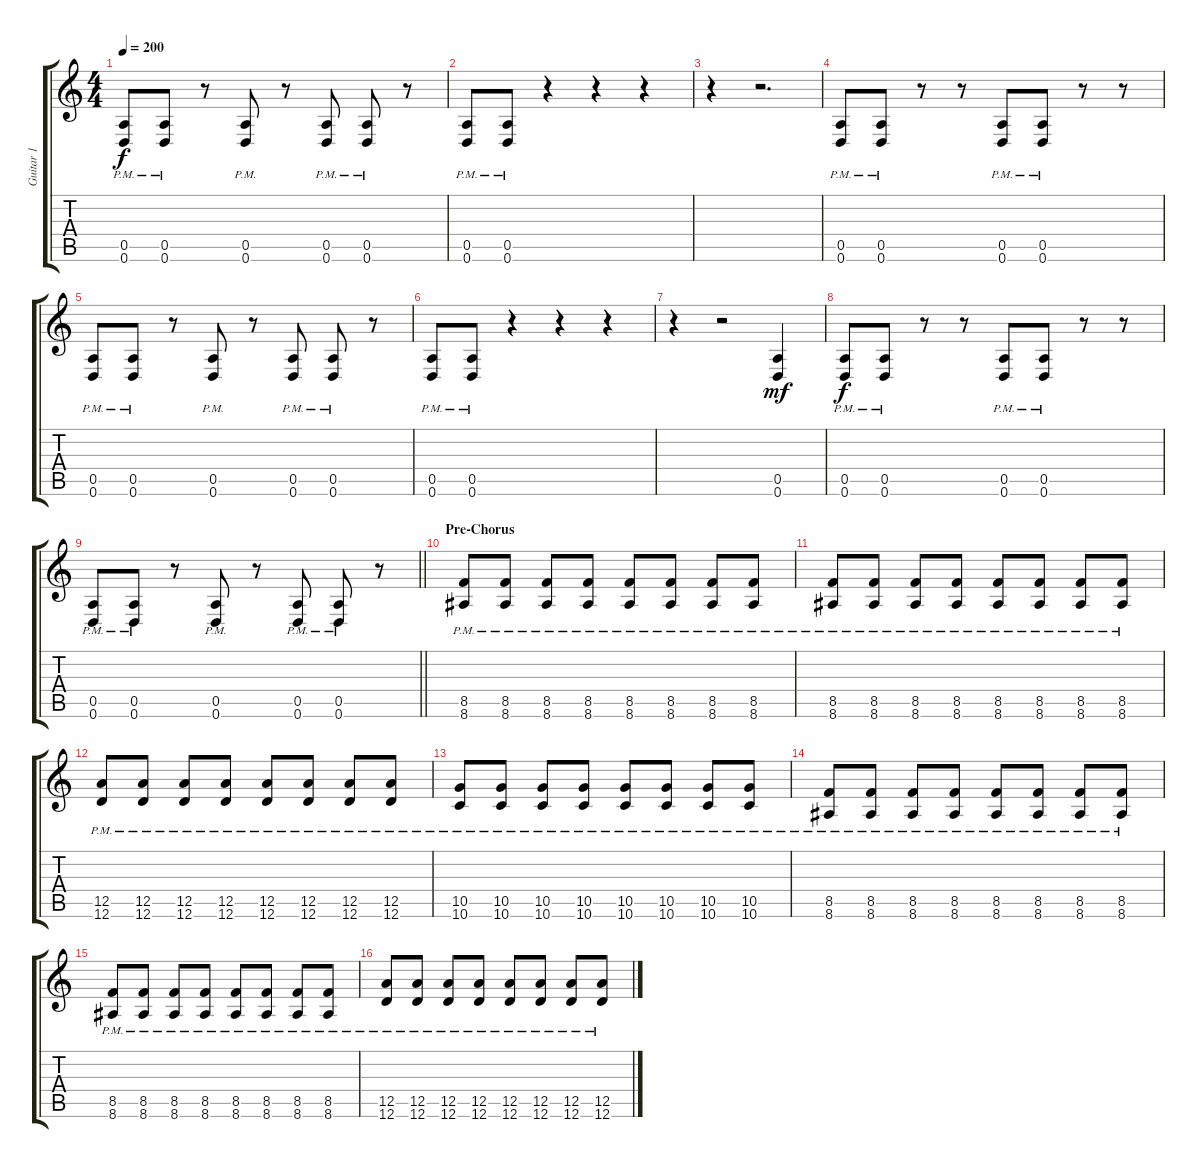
\track ("Guitar 1" "Guitar 1") {instrument distortionguitar}
\staff {score tabs}
\tuning (E4 B3 G3 D3 A2 D2) {hide}
\ts (4 4)
\tempo 200
\clef g2
\ks c
(0.5{pm} 0.6{pm}).8{dy f} (0.5{pm} 0.6{pm}).8 r.8 (0.5{pm} 0.6{pm}).8 r.8 (0.5{pm} 0.6{pm}).8 (0.5{pm} 0.6{pm}).8 r.8 |
(0.5{pm} 0.6{pm}).8 (0.5{pm} 0.6{pm}).8 r.4 r.4 r.4 |
r.4 r.2{d} |
(0.5{pm} 0.6{pm}).8 (0.5{pm} 0.6{pm}).8 r.8 r.8 (0.5{pm} 0.6{pm}).8 (0.5{pm} 0.6{pm}).8 r.8 r.8 |
(0.5{pm} 0.6{pm}).8 (0.5{pm} 0.6{pm}).8 r.8 (0.5{pm} 0.6{pm}).8 r.8 (0.5{pm} 0.6{pm}).8 (0.5{pm} 0.6{pm}).8 r.8 |
(0.5{pm} 0.6{pm}).8 (0.5{pm} 0.6{pm}).8 r.4 r.4 r.4 |
r.4 r.2 (0.5 0.6).4{dy mf} |
(0.5{pm} 0.6{pm}).8{dy f} (0.5{pm} 0.6{pm}).8 r.8 r.8 (0.5{pm} 0.6{pm}).8 (0.5{pm} 0.6{pm}).8 r.8 r.8 |
\barLineRight lightlight
(0.5{pm} 0.6{pm}).8 (0.5{pm} 0.6{pm}).8 r.8 (0.5{pm} 0.6{pm}).8 r.8 (0.5{pm} 0.6{pm}).8 (0.5{pm} 0.6{pm}).8 r.8 |
\section ("" "Pre-Chorus")
(8.5{pm} 8.6{pm}).8 (8.5{pm} 8.6{pm}).8 (8.5{pm} 8.6{pm}).8 (8.5{pm} 8.6{pm}).8 (8.5{pm} 8.6{pm}).8 (8.5{pm} 8.6{pm}).8 (8.5{pm} 8.6{pm}).8 (8.5{pm} 8.6{pm}).8 |
(8.5{pm} 8.6{pm}).8 (8.5{pm} 8.6{pm}).8 (8.5{pm} 8.6{pm}).8 (8.5{pm} 8.6{pm}).8 (8.5{pm} 8.6{pm}).8 (8.5{pm} 8.6{pm}).8 (8.5{pm} 8.6{pm}).8 (8.5{pm} 8.6{pm}).8 |
(12.5{pm} 12.6{pm}).8 (12.5{pm} 12.6{pm}).8 (12.5{pm} 12.6{pm}).8 (12.5{pm} 12.6{pm}).8 (12.5{pm} 12.6{pm}).8 (12.5{pm} 12.6{pm}).8 (12.5{pm} 12.6{pm}).8 (12.5{pm} 12.6{pm}).8 |
(10.5{pm} 10.6{pm}).8 (10.5{pm} 10.6{pm}).8 (10.5{pm} 10.6{pm}).8 (10.5{pm} 10.6{pm}).8 (10.5{pm} 10.6{pm}).8 (10.5{pm} 10.6{pm}).8 (10.5{pm} 10.6{pm}).8 (10.5{pm} 10.6{pm}).8 |
(8.5{pm} 8.6{pm}).8 (8.5{pm} 8.6{pm}).8 (8.5{pm} 8.6{pm}).8 (8.5{pm} 8.6{pm}).8 (8.5{pm} 8.6{pm}).8 (8.5{pm} 8.6{pm}).8 (8.5{pm} 8.6{pm}).8 (8.5{pm} 8.6{pm}).8 |
(8.5{pm} 8.6{pm}).8 (8.5{pm} 8.6{pm}).8 (8.5{pm} 8.6{pm}).8 (8.5{pm} 8.6{pm}).8 (8.5{pm} 8.6{pm}).8 (8.5{pm} 8.6{pm}).8 (8.5{pm} 8.6{pm}).8 (8.5{pm} 8.6{pm}).8 |
(12.5{pm} 12.6{pm}).8 (12.5{pm} 12.6{pm}).8 (12.5{pm} 12.6{pm}).8 (12.5{pm} 12.6{pm}).8 (12.5{pm} 12.6{pm}).8 (12.5{pm} 12.6{pm}).8 (12.5{pm} 12.6{pm}).8 (12.5{pm} 12.6{pm}).8
